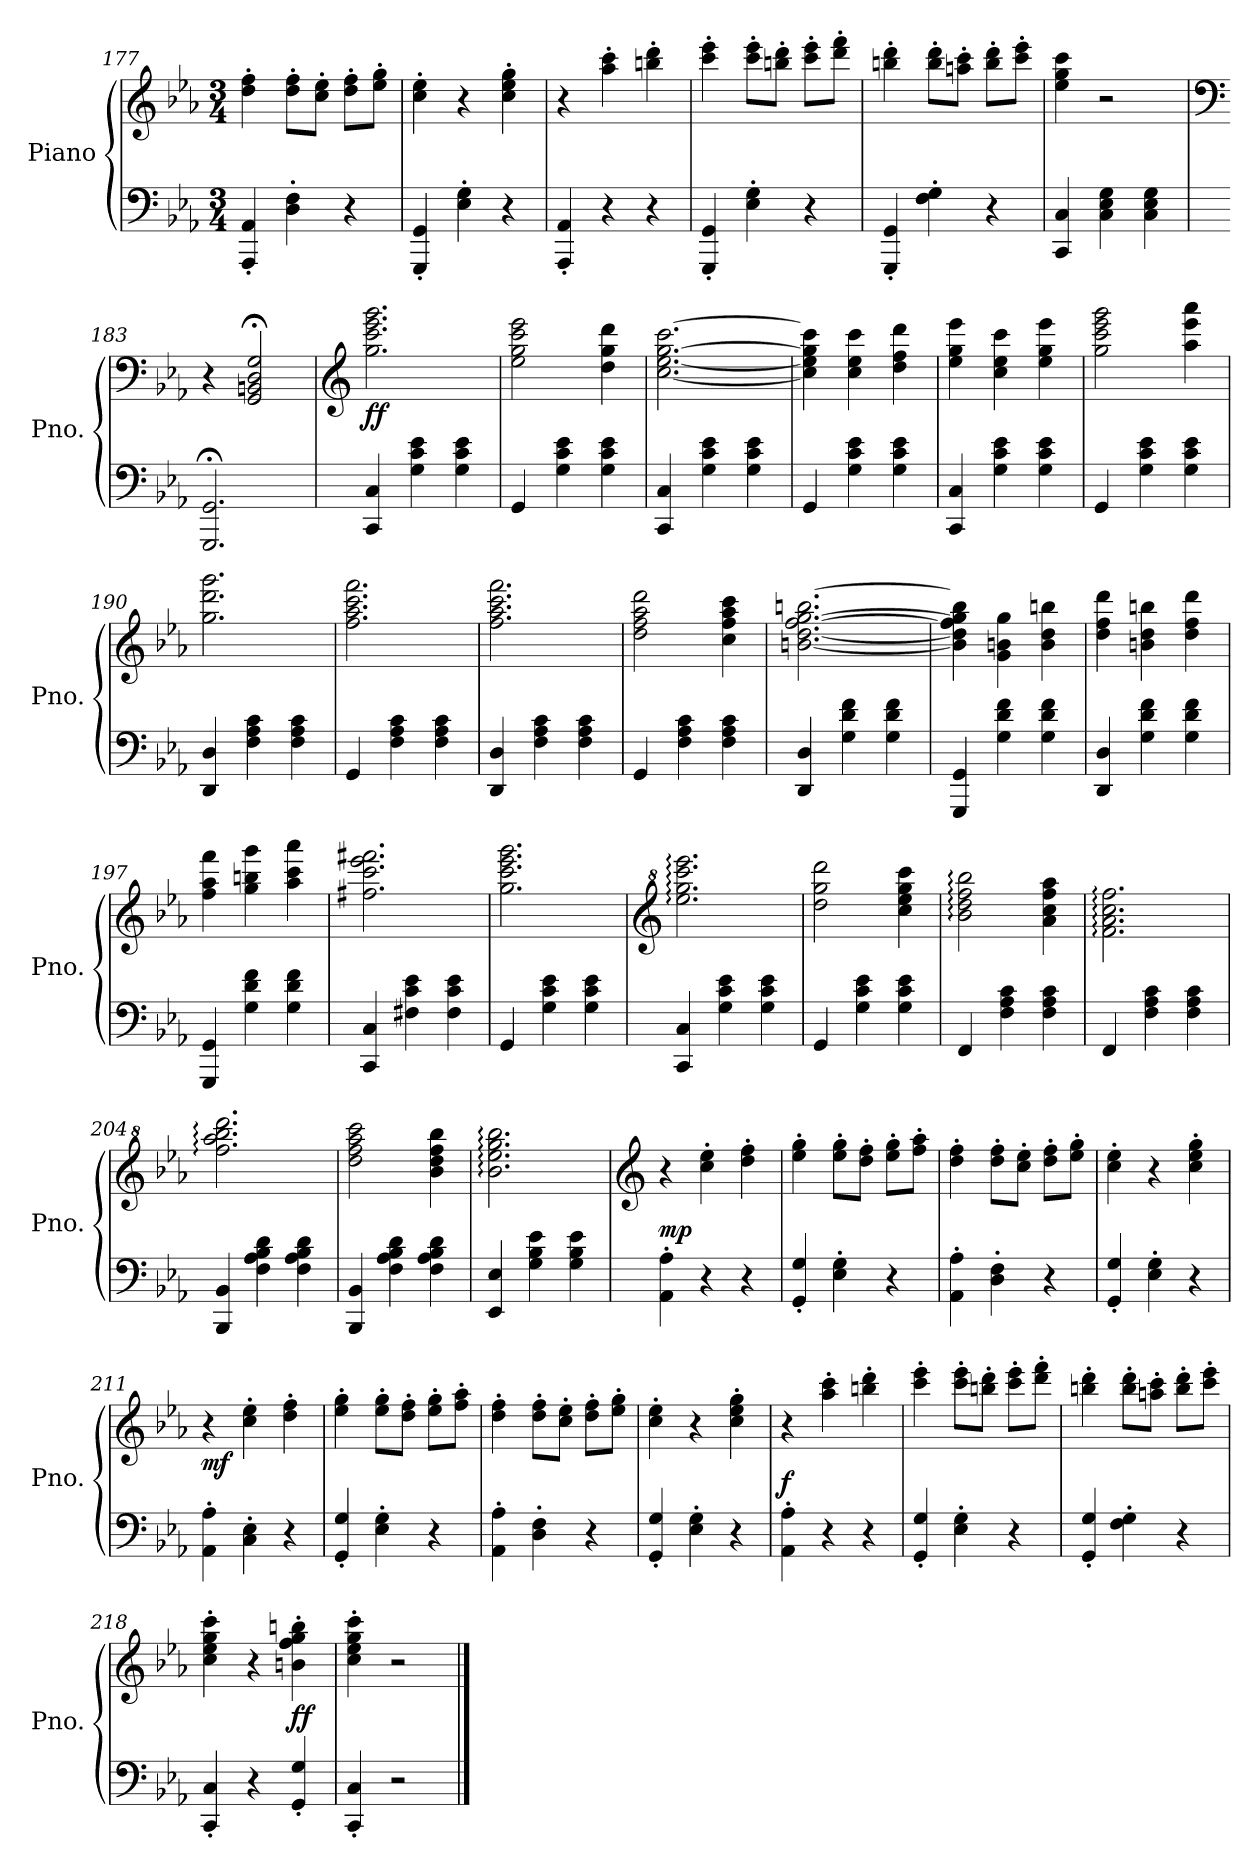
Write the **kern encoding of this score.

**kern	**kern	**dynam
*part1	*part1	*part1
*staff2	*staff1	*staff1/2
*I"Piano	*	*
*I'Pno.	*	*
*clefF4	*clefG2	*
*k[b-e-a-]	*k[b-e-a-]	*
*M3/4	*M3/4	*
=177	=177	=177
4AAA-/' 4AA-/'	4dd\' 4ff\'	.
4D\' 4F\'	8dd\' 8ff\'L	.
.	8cc\' 8ee-\'J	.
4r	8dd\' 8ff\'L	.
.	8ee-\' 8gg\'J	.
=178	=178	=178
4GGG/' 4GG/'	4cc\' 4ee-\'	.
4E-\' 4G\'	4r	.
4r	4cc\' 4ee-\' 4gg\'	.
=179	=179	=179
4AAA-/' 4AA-/'	4r	.
4r	4aa-\' 4ccc\'	.
4r	4bbn\' 4ddd\'	.
=180	=180	=180
4GGG/' 4GG/'	4ccc\' 4eee-\'	.
4E-\' 4G\'	8ccc\' 8eee-\'L	.
.	8bbn\' 8ddd\'J	.
4r	8ccc\' 8eee-\'L	.
.	8ddd\' 8fff\'J	.
!!LO:LB:g=z
=181	=181	=181
4GGG/' 4GG/'	4bbn\' 4ddd\'	.
4F\' 4G\'	8bb\' 8ddd\'L	.
.	8aan\' 8ccc\'J	.
4r	8bb\' 8ddd\'L	.
.	8ccc\' 8eee-\'J	.
=182	=182	=182
4CC/ 4C/	4ee-\ 4gg\ 4ccc\	.
4C\ 4E-\ 4G\	2r	.
4C\ 4E-\ 4G\	.	.
=183	=183	=183
*	*clefF4	*
2.GGG/;< 2.GG/;<	4r	.
.	2GG/;< 2BBn/;< 2D/;< 2G/;<	.
=184	=184	=184
*	*clefG2	*
!	!	!LO:DY:b
4CC/ 4C/	2.gg\ 2.ccc\ 2.eee-\ 2.ggg\	ff
4G\ 4c\ 4e-\	.	.
4G\ 4c\ 4e-\	.	.
=185	=185	=185
4GG/	2ee-\ 2gg\ 2ccc\ 2eee-\	.
4G\ 4c\ 4e-\	.	.
4G\ 4c\ 4e-\	4dd\ 4gg\ 4ddd\	.
!!LO:LB:g=z
=186	=186	=186
4CC/ 4C/	[2.cc\ [2.ee-\ [2.gg\ [2.ccc\	.
4G\ 4c\ 4e-\	.	.
4G\ 4c\ 4e-\	.	.
=187	=187	=187
4GG/	4cc\] 4ee-\] 4gg\] 4ccc\]	.
4G\ 4c\ 4e-\	4cc\ 4ee-\ 4ccc\	.
4G\ 4c\ 4e-\	4dd\ 4ff\ 4ddd\	.
=188	=188	=188
4CC/ 4C/	4ee-\ 4gg\ 4eee-\	.
4G\ 4c\ 4e-\	4cc\ 4ee-\ 4ccc\	.
4G\ 4c\ 4e-\	4ee-\ 4gg\ 4eee-\	.
=189	=189	=189
4GG/	2gg\ 2ccc\ 2eee-\ 2ggg\	.
4G\ 4c\ 4e-\	.	.
4G\ 4c\ 4e-\	4aa-\ 4eee-\ 4aaa-\	.
=190	=190	=190
4DD/ 4D/	2.gg\ 2.ddd\ 2.ggg\	.
4F\ 4A-\ 4c\	.	.
4F\ 4A-\ 4c\	.	.
!!LO:LB:g=z
=191	=191	=191
4GG/	2.ff\ 2.aa-\ 2.ccc\ 2.fff\	.
4F\ 4A-\ 4c\	.	.
4F\ 4A-\ 4c\	.	.
=192	=192	=192
4DD/ 4D/	2.ff\ 2.aa-\ 2.ccc\ 2.fff\	.
4F\ 4A-\ 4c\	.	.
4F\ 4A-\ 4c\	.	.
=193	=193	=193
4GG/	2dd\ 2ff\ 2aa-\ 2ddd\	.
4F\ 4A-\ 4c\	.	.
4F\ 4A-\ 4c\	4cc\ 4ff\ 4aa-\ 4ccc\	.
=194	=194	=194
4DD/ 4D/	[2.bn\ [2.dd\ [2.ff\ [2.gg\ [2.bbn\	.
4G\ 4d\ 4f\	.	.
4G\ 4d\ 4f\	.	.
=195	=195	=195
4GGG/ 4GG/	4b\] 4dd\] 4ff\] 4gg\] 4bb\]	.
4G\ 4d\ 4f\	4g\ 4bn\ 4gg\	.
4G\ 4d\ 4f\	4b\ 4dd\ 4bbn\	.
!!LO:PB:g=z
=196	=196	=196
4DD/ 4D/	4dd\ 4ff\ 4ddd\	.
4G\ 4d\ 4f\	4bn\ 4dd\ 4bbn\	.
4G\ 4d\ 4f\	4dd\ 4ff\ 4ddd\	.
=197	=197	=197
4GGG/ 4GG/	4ff\ 4aa-\ 4fff\	.
4G\ 4d\ 4f\	4gg\ 4bbn\ 4ggg\	.
4G\ 4d\ 4f\	4aa-\ 4ccc\ 4aaa-\	.
=198	=198	=198
4CC/ 4C/	2.ff#X\ 2.ccc\ 2.eee-\ 2.fff#X\	.
4F#X\ 4c\ 4e-\	.	.
4F#\ 4c\ 4e-\	.	.
=199	=199	=199
4GG/	2.gg\ 2.ccc\ 2.eee-\ 2.ggg\	.
4G\ 4c\ 4e-\	.	.
4G\ 4c\ 4e-\	.	.
=200	=200	=200
*	*clefG^2	*
4CC/ 4C/	2.eee-\: 2.ggg\: 2.cccc\: 2.eeee-\:	.
4G\ 4c\ 4e-\	.	.
4G\ 4c\ 4e-\	.	.
!!LO:LB:g=z
=201	=201	=201
4GG/	2ddd\ 2ggg\ 2dddd\	.
4G\ 4c\ 4e-\	.	.
4G\ 4c\ 4e-\	4ccc\ 4eee-\ 4ggg\ 4cccc\	.
=202	=202	=202
4FF/	2bb-\: 2ddd\: 2fff\: 2bbb-\:	.
4F\ 4A-\ 4c\	.	.
4F\ 4A-\ 4c\	4aa-\ 4ccc\ 4fff\ 4aaa-\	.
=203	=203	=203
4FF/	2.ff\: 2.aa-\: 2.ccc\: 2.fff\:	.
4F\ 4A-\ 4c\	.	.
4F\ 4A-\ 4c\	.	.
=204	=204	=204
4BBB-/ 4BB-/	2.fff\: 2.aaa-\: 2.bbb-\: 2.dddd\:	.
4F\ 4A-\ 4B-\ 4d\	.	.
4F\ 4A-\ 4B-\ 4d\	.	.
=205	=205	=205
4BBB-/ 4BB-/	2ddd\ 2fff\ 2aaa-\ 2cccc\	.
4F\ 4A-\ 4B-\ 4d\	.	.
4F\ 4A-\ 4B-\ 4d\	4bb-\ 4ddd\ 4fff\ 4bbb-\	.
!!LO:LB:g=z
=206	=206	=206
4EE-/ 4E-/	2.bb-\: 2.eee-\: 2.ggg\: 2.bbb-\:	.
4G\ 4B-\ 4e-\	.	.
4G\ 4B-\ 4e-\	.	.
=207	=207	=207
*	*clefG2	*
!	!	!LO:DY:a=2
4AA-\' 4A-\'	4r	mp
4r	4cc\' 4ee-\'	.
4r	4dd\' 4ff\'	.
=208	=208	=208
4GG/' 4G/'	4ee-\' 4gg\'	.
4E-\' 4G\'	8ee-\' 8gg\'L	.
.	8dd\' 8ff\'J	.
4r	8ee-\' 8gg\'L	.
.	8ff\' 8aa-\'J	.
=209	=209	=209
4AA-\' 4A-\'	4dd\' 4ff\'	.
4D\' 4F\'	8dd\' 8ff\'L	.
.	8cc\' 8ee-\'J	.
4r	8dd\' 8ff\'L	.
.	8ee-\' 8gg\'J	.
=210	=210	=210
4GG/' 4G/'	4cc\' 4ee-\'	.
4E-\' 4G\'	4r	.
4r	4cc\' 4ee-\' 4gg\'	.
!!LO:LB:g=z
=211	=211	=211
!	!	!LO:DY:b
4AA-\' 4A-\'	4r	mf
4C\' 4E-\'	4cc\' 4ee-\'	.
4r	4dd\' 4ff\'	.
=212	=212	=212
4GG/' 4G/'	4ee-\' 4gg\'	.
4E-\' 4G\'	8ee-\' 8gg\'L	.
.	8dd\' 8ff\'J	.
4r	8ee-\' 8gg\'L	.
.	8ff\' 8aa-\'J	.
=213	=213	=213
4AA-\' 4A-\'	4dd\' 4ff\'	.
4D\' 4F\'	8dd\' 8ff\'L	.
.	8cc\' 8ee-\'J	.
4r	8dd\' 8ff\'L	.
.	8ee-\' 8gg\'J	.
=214	=214	=214
4GG/' 4G/'	4cc\' 4ee-\'	.
4E-\' 4G\'	4r	.
4r	4cc\' 4ee-\' 4gg\'	.
=215	=215	=215
!	!	!LO:DY:a=2
4AA-\' 4A-\'	4r	f
4r	4aa-\' 4ccc\'	.
4r	4bbn\' 4ddd\'	.
!!LO:LB:g=z
=216	=216	=216
4GG/' 4G/'	4ccc\' 4eee-\'	.
4E-\' 4G\'	8ccc\' 8eee-\'L	.
.	8bbn\' 8ddd\'J	.
4r	8ccc\' 8eee-\'L	.
.	8ddd\' 8fff\'J	.
=217	=217	=217
4GG/' 4G/'	4bbn\' 4ddd\'	.
4F\' 4G\'	8bb\' 8ddd\'L	.
.	8aan\' 8ccc\'J	.
4r	8bb\' 8ddd\'L	.
.	8ccc\' 8eee-\'J	.
=218	=218	=218
4CC/' 4C/'	4cc\' 4ee-\' 4gg\' 4ccc\'	.
4r	4r	.
!	!	!LO:DY:b
4GG/' 4G/'	4bn\' 4ff\' 4gg\' 4bbn\'	ff
=219	=219	=219
4CC/' 4C/'	4cc\' 4ee-\' 4gg\' 4ccc\'	.
2r	2r	.
==	==	==
*-	*-	*-
